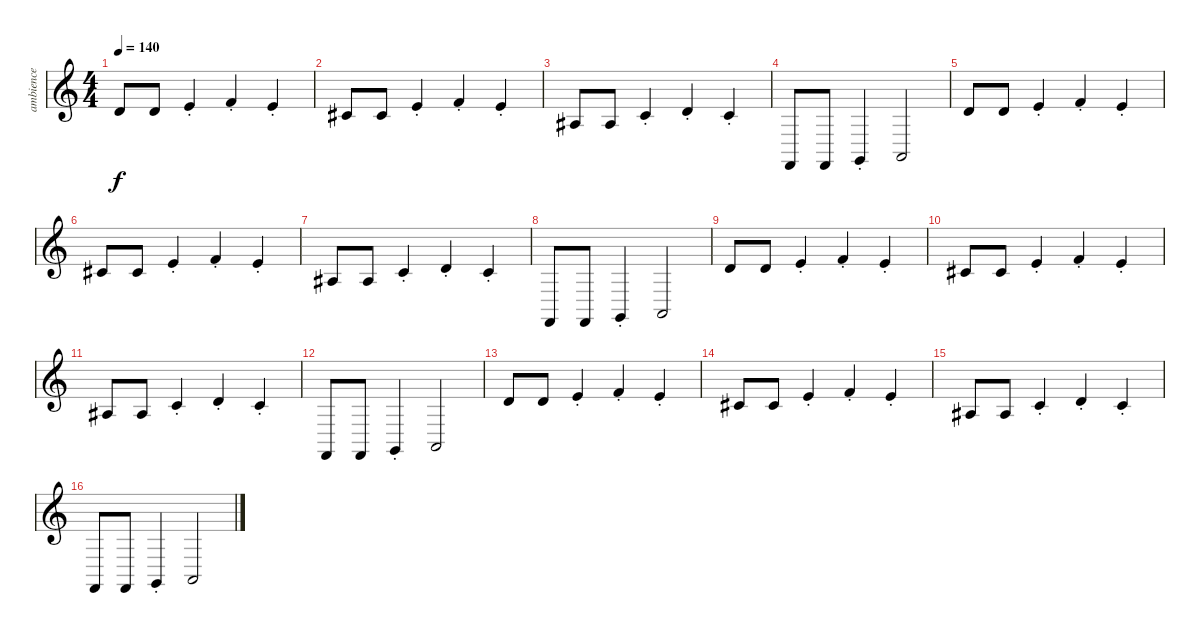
\track ("ambience" "ambience") {instrument churchorgan}
\staff {score}
\tuning (E4 B3 G3 D3 A2 E2) {hide}
\ts (4 4)
\tempo 140
\clef g2
\ks c
3.2.8{dy f} 3.2.8 5.2{st}.4 6.2{st}.4 5.2{st}.4 |
2.2.8 2.2.8 5.2{st}.4 6.2{st}.4 5.2{st}.4 |
3.3.8 3.3.8 5.3{st}.4 7.3{st}.4 5.3{st}.4 |
1.6.8 1.6.8 3.6{st}.4 0.5.2 |
3.2.8 3.2.8 5.2{st}.4 6.2{st}.4 5.2{st}.4 |
2.2.8 2.2.8 5.2{st}.4 6.2{st}.4 5.2{st}.4 |
3.3.8 3.3.8 5.3{st}.4 7.3{st}.4 5.3{st}.4 |
1.6.8 1.6.8 3.6{st}.4 0.5.2 |
3.2.8{volume 14} 3.2.8 5.2{st}.4 6.2{st}.4 5.2{st}.4 |
2.2.8{volume 12} 2.2.8 5.2{st}.4 6.2{st}.4 5.2{st}.4 |
3.3.8{volume 10} 3.3.8 5.3{st}.4 7.3{st}.4 5.3{st}.4 |
1.6.8{volume 8} 1.6.8 3.6{st}.4 0.5.2 |
3.2.8{volume 6} 3.2.8 5.2{st}.4 6.2{st}.4 5.2{st}.4 |
2.2.8{volume 4} 2.2.8 5.2{st}.4 6.2{st}.4 5.2{st}.4 |
3.3.8{volume 2} 3.3.8 5.3{st}.4 7.3{st}.4 5.3{st}.4 |
1.6.8{volume 0} 1.6.8 3.6{st}.4 0.5.2
